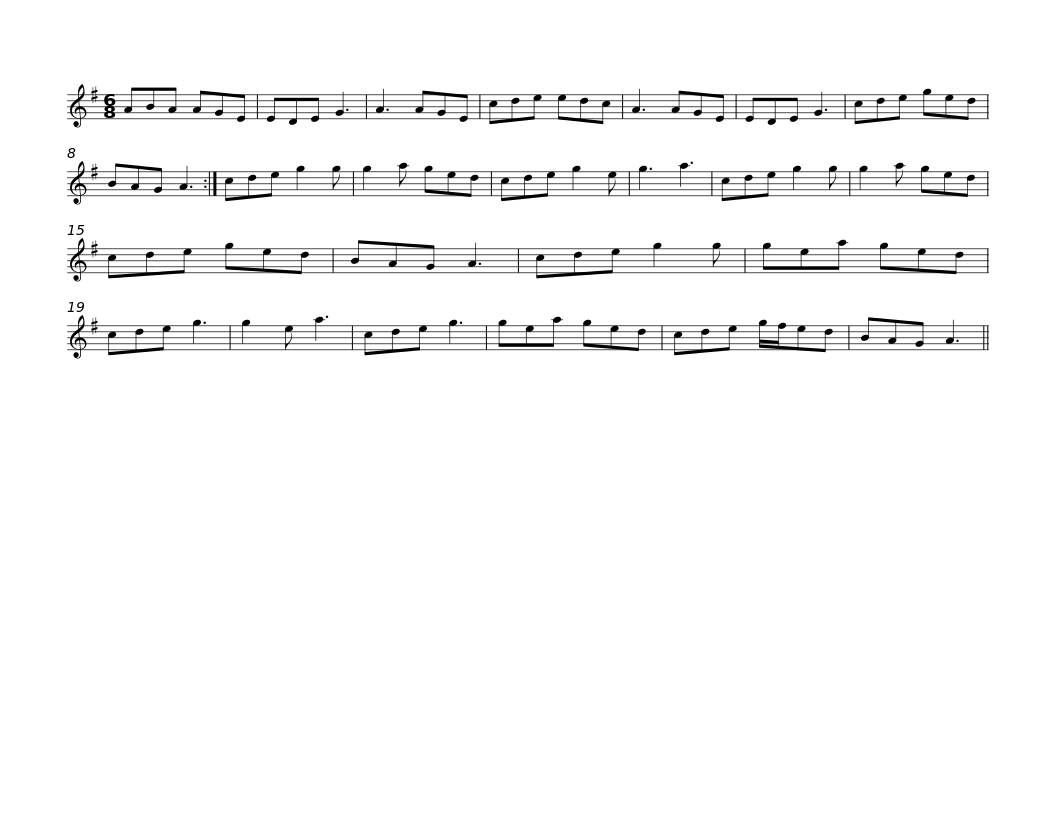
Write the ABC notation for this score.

X:1
L:1/8
M:6/8
I:linebreak $
K:G
V:1 treble
V:1
 ABA AGE | EDE G3 | A3 AGE | cde edc | A3 AGE | %5
 EDE G3 | cde ged | BAG A3 :|$ cde g2 g | g2 a ged | %10
 cde g2 e | g3 a3 | cde g2 g | g2 a ged | cde ged | %15
 BAG A3 | cde g2 g |$ gea ged | cde g3 | g2 e a3 | %20
 cde g3 | gea ged | cde g/f/ed | BAG A3 || %24
